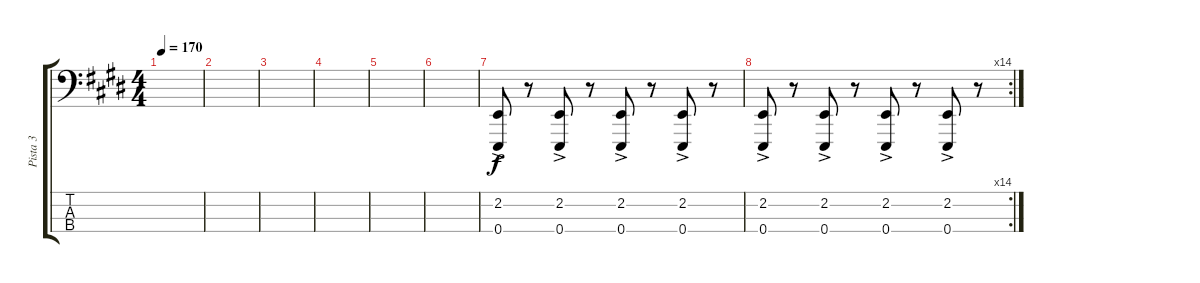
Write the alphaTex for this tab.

\track ("Pista 3" "Pista 3") {instrument orchestralharp}
\staff {score tabs}
\tuning (G2 D2 A1 E1) {hide}
\ts (4 4)
\tempo 170
\clef f4
\ks e
|
|
|
|
|
|
(2.2{ac} 0.4{ac}).8 r.8 (2.2{ac} 0.4{ac}).8 r.8 (2.2{ac} 0.4{ac}).8 r.8 (2.2{ac} 0.4{ac}).8 r.8 |
\rc 14
(2.2{ac} 0.4{ac}).8 r.8 (2.2{ac} 0.4{ac}).8 r.8 (2.2{ac} 0.4{ac}).8 r.8 (2.2{ac} 0.4{ac}).8 r.8
